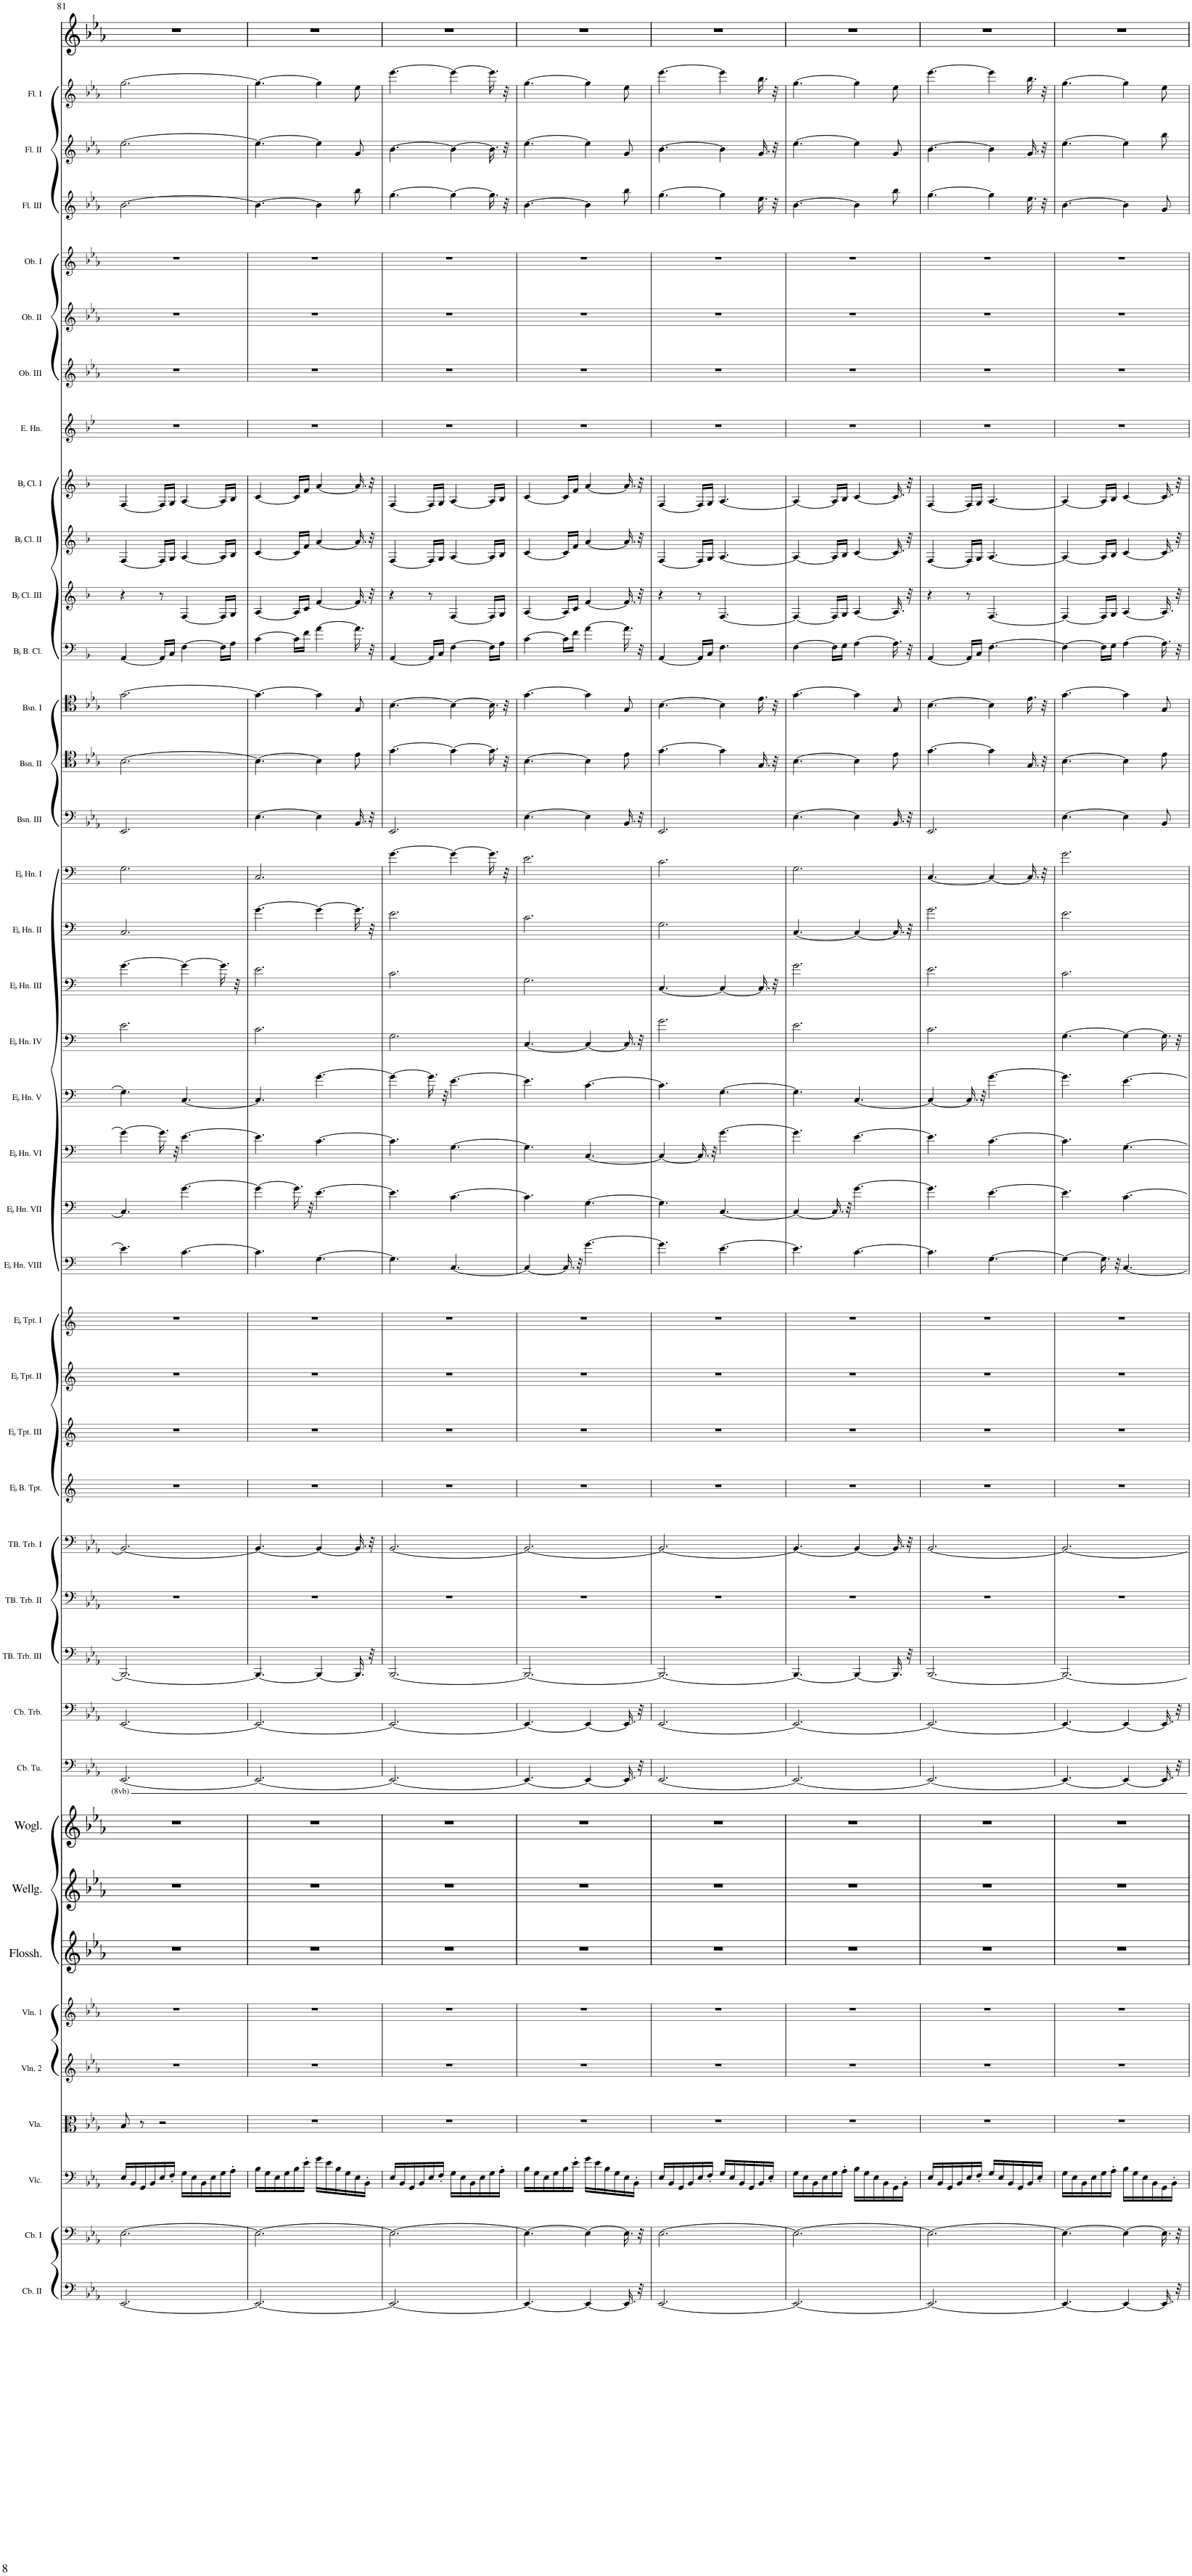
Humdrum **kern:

**kern	**kern	**kern	**kern	**kern	**kern	**kern	**kern	**kern	**kern	**kern	**kern	**kern	**kern	**kern	**kern	**kern	**kern	**kern	**kern	**kern	**kern	**kern	**kern	**kern	**kern	**kern	**kern	**kern	**kern	**kern	**kern	**kern	**kern	**kern	**kern	**kern	**kern	**kern	**kern	**kern
*part41	*part40	*part39	*part38	*part37	*part36	*part35	*part34	*part33	*part32	*part31	*part30	*part29	*part28	*part27	*part26	*part25	*part24	*part23	*part22	*part21	*part20	*part19	*part18	*part17	*part16	*part15	*part14	*part13	*part12	*part11	*part10	*part9	*part8	*part7	*part6	*part5	*part4	*part3	*part2	*part1
*staff41	*staff40	*staff39	*staff38	*staff37	*staff36	*staff35	*staff34	*staff33	*staff32	*staff31	*staff30	*staff29	*staff28	*staff27	*staff26	*staff25	*staff24	*staff23	*staff22	*staff21	*staff20	*staff19	*staff18	*staff17	*staff16	*staff15	*staff14	*staff13	*staff12	*staff11	*staff10	*staff9	*staff8	*staff7	*staff6	*staff5	*staff4	*staff3	*staff2	*staff1
*I"Contrabass II	*I"Contrabass I	*I"Violoncello	*I"Viola	*I"Violin 2	*I"Violin 1	*I"Flosshilde	*I"Wellgunde	*I"Woglinde	*I"Contrabass Tuba	*I"Contrabass Trombone	*I"Tenorbass Trombone III	*I"Tenorbass Trombone II	*I"Tenorbass Trombone I	*I"EaccidentalFlat Bass Trumpet	*I"EaccidentalFlat Trumpet III	*I"EaccidentalFlat Trumpet II	*I"EaccidentalFlat Trumpet I	*I"EaccidentalFlat Horn VIII	*I"EaccidentalFlat Horn VII	*I"EaccidentalFlat Horn VI	*I"EaccidentalFlat Horn V	*I"EaccidentalFlat Horn IV	*I"EaccidentalFlat Horn III	*I"EaccidentalFlat Horn II	*I"EaccidentalFlat Horn I	*I"Bassoon III	*I"Bassoon II	*I"Bassoon I	*I"BaccidentalFlat Bass Clarinet	*I"BaccidentalFlat Clarinet III	*I"BaccidentalFlat Clarinet II	*I"BaccidentalFlat Clarinet I	*I"English Horn	*I"Oboe III	*I"Oboe II	*I"Oboe I	*I"Flute III	*I"Flute II	*I"Flute I	*I"Voice
*I'Cb. II	*I'Cb. I	*I'Vlc.	*I'Vla.	*I'Vln. 2	*I'Vln. 1	*I'Flossh.	*I'Wellg.	*I'Wogl.	*I'Cb. Tu.	*I'Cb. Trb.	*I'TB. Trb. III	*I'TB. Trb. II	*I'TB. Trb. I	*I'EaccidentalFlat B. Tpt.	*I'EaccidentalFlat Tpt. III	*I'EaccidentalFlat Tpt. II	*I'EaccidentalFlat Tpt. I	*I'EaccidentalFlat Hn. VIII	*I'EaccidentalFlat Hn. VII	*I'EaccidentalFlat Hn. VI	*I'EaccidentalFlat Hn. V	*I'EaccidentalFlat Hn. IV	*I'EaccidentalFlat Hn. III	*I'EaccidentalFlat Hn. II	*I'EaccidentalFlat Hn. I	*I'Bsn. III	*I'Bsn. II	*I'Bsn. I	*I'BaccidentalFlat B. Cl.	*I'BaccidentalFlat Cl. III	*I'BaccidentalFlat Cl. II	*I'BaccidentalFlat Cl. I	*I'E. Hn.	*I'Ob. III	*I'Ob. II	*I'Ob. I	*I'Fl. III	*I'Fl. II	*I'Fl. I	*
!!LO:PB:g=z
*clefF4	*clefF4	*clefF4	*clefC3	*clefG2	*clefG2	*clefG2	*clefG2	*clefG2	*clefF4	*clefF4	*clefF4	*clefF4	*clefF4	*clefG2	*clefG2	*clefG2	*clefG2	*clefF4	*clefF4	*clefF4	*clefF4	*clefF4	*clefF4	*clefF4	*clefF4	*clefF4	*clefC4	*clefC4	*clefF4	*clefG2	*clefG2	*clefG2	*clefG2	*clefG2	*clefG2	*clefG2	*clefG2	*clefG2	*clefG2	*clefG2
*Trd7c12	*Trd7c12	*	*	*	*	*	*	*	*	*	*	*	*	*Trd5c9	*Trd-2c-3	*Trd-2c-3	*Trd-2c-3	*Trd-2c-3	*Trd-2c-3	*Trd-2c-3	*Trd-2c-3	*Trd-2c-3	*Trd-2c-3	*Trd-2c-3	*Trd-2c-3	*	*	*	*Trd1c2	*Trd1c2	*Trd1c2	*Trd1c2	*Trd4c7	*	*	*	*	*	*	*
*k[b-e-a-]	*k[b-e-a-]	*k[b-e-a-]	*k[b-e-a-]	*k[b-e-a-]	*k[b-e-a-]	*k[b-e-a-]	*k[b-e-a-]	*k[b-e-a-]	*k[b-e-a-]	*k[b-e-a-]	*k[b-e-a-]	*k[b-e-a-]	*k[b-e-a-]	*k[]	*k[]	*k[]	*k[]	*k[]	*k[]	*k[]	*k[]	*k[]	*k[]	*k[]	*k[]	*k[b-e-a-]	*k[b-e-a-]	*k[b-e-a-]	*k[b-]	*k[b-]	*k[b-]	*k[b-]	*k[b-e-]	*k[b-e-a-]	*k[b-e-a-]	*k[b-e-a-]	*k[b-e-a-]	*k[b-e-a-]	*k[b-e-a-]	*k[b-e-a-]
*M6/8	*M6/8	*M6/8	*M6/8	*M6/8	*M6/8	*M6/8	*M6/8	*M6/8	*M6/8	*M6/8	*M6/8	*M6/8	*M6/8	*M6/8	*M6/8	*M6/8	*M6/8	*M6/8	*M6/8	*M6/8	*M6/8	*M6/8	*M6/8	*M6/8	*M6/8	*M6/8	*M6/8	*M6/8	*M6/8	*M6/8	*M6/8	*M6/8	*M6/8	*M6/8	*M6/8	*M6/8	*M6/8	*M6/8	*M6/8	*M6/8
=81	=81	=81	=81	=81	=81	=81	=81	=81	=81	=81	=81	=81	=81	=81	=81	=81	=81	=81	=81	=81	=81	=81	=81	=81	=81	=81	=81	=81	=81	=81	=81	=81	=81	=81	=81	=81	=81	=81	=81	=81
[2.EE-/	[2.E-\	16E-/LL	8B-/	2.r	2.r	2.r	2.r	2.r	[2.EEE-/	[2.EE-/	2.BBB-/_	2.r	2.BB-/_	2.r	2.r	2.r	2.r	4.e\]	4.C/]	4g\_	4.G\]	2.e\	[4.g\	2.C/	2.G\	2.EE-/	[2.B-\	[2.g\	[4AA/	4r	[4F/	[4F/	2.r	2.r	2.r	2.r	[2.b-\	[2.ee-\	[2.gg\	2.r
.	.	16BB-/	.	.	.	.	.	.	.	.	.	.	.	.	.	.	.	.	.	.	.	.	.	.	.	.	.	.	.	.	.	.	.	.	.	.	.	.	.	.
.	.	16GG/	8r	.	.	.	.	.	.	.	.	.	.	.	.	.	.	.	.	.	.	.	.	.	.	.	.	.	.	.	.	.	.	.	.	.	.	.	.	.
.	.	16BB-/	.	.	.	.	.	.	.	.	.	.	.	.	.	.	.	.	.	.	.	.	.	.	.	.	.	.	.	.	.	.	.	.	.	.	.	.	.	.
.	.	16E-/	2r	.	.	.	.	.	.	.	.	.	.	.	.	.	.	.	.	16.g\]	.	.	.	.	.	.	.	.	16AA/LL]	8r	16F/LL]	16F/LL]	.	.	.	.	.	.	.	.
.	.	16F'/JJ	.	.	.	.	.	.	.	.	.	.	.	.	.	.	.	.	.	.	.	.	.	.	.	.	.	.	16C/JJ	.	16G/JJ	16G/JJ	.	.	.	.	.	.	.	.
.	.	.	.	.	.	.	.	.	.	.	.	.	.	.	.	.	.	.	.	32r	.	.	.	.	.	.	.	.	.	.	.	.	.	.	.	.	.	.	.	.
.	.	16G\LL	.	.	.	.	.	.	.	.	.	.	.	.	.	.	.	[4.c\	[4.g\	[4.e\	[4.C/	.	4g\_	.	.	.	.	.	[4F\	[4F/	[4A/	[4A/	.	.	.	.	.	.	.	.
.	.	16E-\	.	.	.	.	.	.	.	.	.	.	.	.	.	.	.	.	.	.	.	.	.	.	.	.	.	.	.	.	.	.	.	.	.	.	.	.	.	.
.	.	16BB-\	.	.	.	.	.	.	.	.	.	.	.	.	.	.	.	.	.	.	.	.	.	.	.	.	.	.	.	.	.	.	.	.	.	.	.	.	.	.
.	.	16E-\	.	.	.	.	.	.	.	.	.	.	.	.	.	.	.	.	.	.	.	.	.	.	.	.	.	.	.	.	.	.	.	.	.	.	.	.	.	.
.	.	16G\	.	.	.	.	.	.	.	.	.	.	.	.	.	.	.	.	.	.	.	.	16.g\]	.	.	.	.	.	16F\LL]	16F/LL]	16A/LL]	16A/LL]	.	.	.	.	.	.	.	.
.	.	16A-'\JJ	.	.	.	.	.	.	.	.	.	.	.	.	.	.	.	.	.	.	.	.	.	.	.	.	.	.	16A\JJ	16G/JJ	16B-/JJ	16B-/JJ	.	.	.	.	.	.	.	.
.	.	.	.	.	.	.	.	.	.	.	.	.	.	.	.	.	.	.	.	.	.	.	32r	.	.	.	.	.	.	.	.	.	.	.	.	.	.	.	.	.
=82	=82	=82	=82	=82	=82	=82	=82	=82	=82	=82	=82	=82	=82	=82	=82	=82	=82	=82	=82	=82	=82	=82	=82	=82	=82	=82	=82	=82	=82	=82	=82	=82	=82	=82	=82	=82	=82	=82	=82	=82
2.EE-/_	2.E-\_	16B-\LL	2.r	2.r	2.r	2.r	2.r	2.r	2.EEE-/_	2.EE-/_	4.BBB-/_	2.r	4.BB-/_	2.r	2.r	2.r	2.r	4.c\]	4g\_	4.e\]	4.C/]	2.c\	2.e\	[4.g\	2.C/	[4.E-\	4.B-\_	4.g\_	[4c\	[4A/	[4c/	[4c/	2.r	2.r	2.r	2.r	4.b-\_	4.ee-\_	4.gg\_	2.r
.	.	16G\	.	.	.	.	.	.	.	.	.	.	.	.	.	.	.	.	.	.	.	.	.	.	.	.	.	.	.	.	.	.	.	.	.	.	.	.	.	.
.	.	16E-\	.	.	.	.	.	.	.	.	.	.	.	.	.	.	.	.	.	.	.	.	.	.	.	.	.	.	.	.	.	.	.	.	.	.	.	.	.	.
.	.	16G\	.	.	.	.	.	.	.	.	.	.	.	.	.	.	.	.	.	.	.	.	.	.	.	.	.	.	.	.	.	.	.	.	.	.	.	.	.	.
.	.	16B-\	.	.	.	.	.	.	.	.	.	.	.	.	.	.	.	.	16.g\]	.	.	.	.	.	.	.	.	.	16c\LL]	16A/LL]	16c/LL]	16c/LL]	.	.	.	.	.	.	.	.
.	.	16e-'\JJ	.	.	.	.	.	.	.	.	.	.	.	.	.	.	.	.	.	.	.	.	.	.	.	.	.	.	16f\JJ	16c/JJ	16f/JJ	16f/JJ	.	.	.	.	.	.	.	.
.	.	.	.	.	.	.	.	.	.	.	.	.	.	.	.	.	.	.	32r	.	.	.	.	.	.	.	.	.	.	.	.	.	.	.	.	.	.	.	.	.
.	.	16g\LL	.	.	.	.	.	.	.	.	4BBB-/_	.	4BB-/_	.	.	.	.	[4.G\	[4.e\	[4.c\	[4.g\	.	.	4g\_	.	4E-\]	4B-\]	4g\]	[4a\	[4f/	[4a/	[4a/	.	.	.	.	4b-\]	4ee-\]	4gg\]	.
.	.	16e-\	.	.	.	.	.	.	.	.	.	.	.	.	.	.	.	.	.	.	.	.	.	.	.	.	.	.	.	.	.	.	.	.	.	.	.	.	.	.
.	.	16B-\	.	.	.	.	.	.	.	.	.	.	.	.	.	.	.	.	.	.	.	.	.	.	.	.	.	.	.	.	.	.	.	.	.	.	.	.	.	.
.	.	16G\	.	.	.	.	.	.	.	.	.	.	.	.	.	.	.	.	.	.	.	.	.	.	.	.	.	.	.	.	.	.	.	.	.	.	.	.	.	.
.	.	16E-\	.	.	.	.	.	.	.	.	16.BBB-/]	.	16.BB-/]	.	.	.	.	.	.	.	.	.	.	16.g\]	.	16.BB-/	8e-\	8G/	16.a\]	16.f/]	16.a/]	16.a/]	.	.	.	.	8bb-\	8g/	8ee-\	.
.	.	16BB-'\JJ	.	.	.	.	.	.	.	.	.	.	.	.	.	.	.	.	.	.	.	.	.	.	.	.	.	.	.	.	.	.	.	.	.	.	.	.	.	.
.	.	.	.	.	.	.	.	.	.	.	32r	.	32r	.	.	.	.	.	.	.	.	.	.	32r	.	32r	.	.	32r	32r	32r	32r	.	.	.	.	.	.	.	.
=83	=83	=83	=83	=83	=83	=83	=83	=83	=83	=83	=83	=83	=83	=83	=83	=83	=83	=83	=83	=83	=83	=83	=83	=83	=83	=83	=83	=83	=83	=83	=83	=83	=83	=83	=83	=83	=83	=83	=83	=83
2.EE-/_	2.E-\_	16E-/LL	2.r	2.r	2.r	2.r	2.r	2.r	2.EEE-/_	2.EE-/_	[2.BBB-/	2.r	[2.BB-/	2.r	2.r	2.r	2.r	4.G\]	4.e\]	4.c\]	4g\_	2.G\	2.c\	2.e\	[4.g\	2.EE-/	[4.g\	[4.B-\	[4AA/	4r	[4F/	[4F/	2.r	2.r	2.r	2.r	[4.gg\	[4.b-\	[4.eee-\	2.r
.	.	16BB-/	.	.	.	.	.	.	.	.	.	.	.	.	.	.	.	.	.	.	.	.	.	.	.	.	.	.	.	.	.	.	.	.	.	.	.	.	.	.
.	.	16GG/	.	.	.	.	.	.	.	.	.	.	.	.	.	.	.	.	.	.	.	.	.	.	.	.	.	.	.	.	.	.	.	.	.	.	.	.	.	.
.	.	16BB-/	.	.	.	.	.	.	.	.	.	.	.	.	.	.	.	.	.	.	.	.	.	.	.	.	.	.	.	.	.	.	.	.	.	.	.	.	.	.
.	.	16E-/	.	.	.	.	.	.	.	.	.	.	.	.	.	.	.	.	.	.	16.g\]	.	.	.	.	.	.	.	16AA/LL]	8r	16F/LL]	16F/LL]	.	.	.	.	.	.	.	.
.	.	16F'/JJ	.	.	.	.	.	.	.	.	.	.	.	.	.	.	.	.	.	.	.	.	.	.	.	.	.	.	16C/JJ	.	16G/JJ	16G/JJ	.	.	.	.	.	.	.	.
.	.	.	.	.	.	.	.	.	.	.	.	.	.	.	.	.	.	.	.	.	32r	.	.	.	.	.	.	.	.	.	.	.	.	.	.	.	.	.	.	.
.	.	16G\LL	.	.	.	.	.	.	.	.	.	.	.	.	.	.	.	[4.C/	[4.c\	[4.G\	[4.e\	.	.	.	4g\_	.	4g\_	4B-\_	[4F\	[4F/	[4A/	[4A/	.	.	.	.	4gg\_	4b-\_	4eee-\_	.
.	.	16E-\	.	.	.	.	.	.	.	.	.	.	.	.	.	.	.	.	.	.	.	.	.	.	.	.	.	.	.	.	.	.	.	.	.	.	.	.	.	.
.	.	16BB-\	.	.	.	.	.	.	.	.	.	.	.	.	.	.	.	.	.	.	.	.	.	.	.	.	.	.	.	.	.	.	.	.	.	.	.	.	.	.
.	.	16E-\	.	.	.	.	.	.	.	.	.	.	.	.	.	.	.	.	.	.	.	.	.	.	.	.	.	.	.	.	.	.	.	.	.	.	.	.	.	.
.	.	16G\	.	.	.	.	.	.	.	.	.	.	.	.	.	.	.	.	.	.	.	.	.	.	16.g\]	.	16.g\]	16.B-\]	16F\LL]	16F/LL]	16A/LL]	16A/LL]	.	.	.	.	16.gg\]	16.b-\]	16.eee-\]	.
.	.	16A-'\JJ	.	.	.	.	.	.	.	.	.	.	.	.	.	.	.	.	.	.	.	.	.	.	.	.	.	.	16A\JJ	16G/JJ	16B-/JJ	16B-/JJ	.	.	.	.	.	.	.	.
.	.	.	.	.	.	.	.	.	.	.	.	.	.	.	.	.	.	.	.	.	.	.	.	.	32r	.	32r	32r	.	.	.	.	.	.	.	.	32r	32r	32r	.
=84	=84	=84	=84	=84	=84	=84	=84	=84	=84	=84	=84	=84	=84	=84	=84	=84	=84	=84	=84	=84	=84	=84	=84	=84	=84	=84	=84	=84	=84	=84	=84	=84	=84	=84	=84	=84	=84	=84	=84	=84
4.EE-/_	4.E-\_	16B-\LL	2.r	2.r	2.r	2.r	2.r	2.r	4.EEE-/_	4.EE-/_	2.BBB-/_	2.r	2.BB-/_	2.r	2.r	2.r	2.r	4C/_	4.c\]	4.G\]	4.e\]	[4.C/	2.G\	2.c\	2.e\	[4.E-\	[4.B-\	[4.g\	[4c\	[4A/	[4c/	[4c/	2.r	2.r	2.r	2.r	[4.b-\	[4.ee-\	[4.gg\	2.r
.	.	16G\	.	.	.	.	.	.	.	.	.	.	.	.	.	.	.	.	.	.	.	.	.	.	.	.	.	.	.	.	.	.	.	.	.	.	.	.	.	.
.	.	16E-\	.	.	.	.	.	.	.	.	.	.	.	.	.	.	.	.	.	.	.	.	.	.	.	.	.	.	.	.	.	.	.	.	.	.	.	.	.	.
.	.	16G\	.	.	.	.	.	.	.	.	.	.	.	.	.	.	.	.	.	.	.	.	.	.	.	.	.	.	.	.	.	.	.	.	.	.	.	.	.	.
.	.	16B-\	.	.	.	.	.	.	.	.	.	.	.	.	.	.	.	16.C/]	.	.	.	.	.	.	.	.	.	.	16c\LL]	16A/LL]	16c/LL]	16c/LL]	.	.	.	.	.	.	.	.
.	.	16e-'\JJ	.	.	.	.	.	.	.	.	.	.	.	.	.	.	.	.	.	.	.	.	.	.	.	.	.	.	16f\JJ	16c/JJ	16f/JJ	16f/JJ	.	.	.	.	.	.	.	.
.	.	.	.	.	.	.	.	.	.	.	.	.	.	.	.	.	.	32r	.	.	.	.	.	.	.	.	.	.	.	.	.	.	.	.	.	.	.	.	.	.
4EE-/_	4E-\_	16g\LL	.	.	.	.	.	.	4EEE-/_	4EE-/_	.	.	.	.	.	.	.	[4.g\	[4.G\	[4.C/	[4.c\	4C/_	.	.	.	4E-\]	4B-\]	4g\]	[4a\	[4f/	[4a/	[4a/	.	.	.	.	4b-\]	4ee-\]	4gg\]	.
.	.	16e-\	.	.	.	.	.	.	.	.	.	.	.	.	.	.	.	.	.	.	.	.	.	.	.	.	.	.	.	.	.	.	.	.	.	.	.	.	.	.
.	.	16B-\	.	.	.	.	.	.	.	.	.	.	.	.	.	.	.	.	.	.	.	.	.	.	.	.	.	.	.	.	.	.	.	.	.	.	.	.	.	.
.	.	16G\	.	.	.	.	.	.	.	.	.	.	.	.	.	.	.	.	.	.	.	.	.	.	.	.	.	.	.	.	.	.	.	.	.	.	.	.	.	.
16.EE-/]	16.E-\]	16E-\	.	.	.	.	.	.	16.EEE-/]	16.EE-/]	.	.	.	.	.	.	.	.	.	.	.	16.C/]	.	.	.	16.BB-/	8e-\	8G/	16.a\]	16.f/]	16.a/]	16.a/]	.	.	.	.	8bb-\	8g/	8ee-\	.
.	.	16BB-'\JJ	.	.	.	.	.	.	.	.	.	.	.	.	.	.	.	.	.	.	.	.	.	.	.	.	.	.	.	.	.	.	.	.	.	.	.	.	.	.
32r	32r	.	.	.	.	.	.	.	32r	32r	.	.	.	.	.	.	.	.	.	.	.	32r	.	.	.	32r	.	.	32r	32r	32r	32r	.	.	.	.	.	.	.	.
=85	=85	=85	=85	=85	=85	=85	=85	=85	=85	=85	=85	=85	=85	=85	=85	=85	=85	=85	=85	=85	=85	=85	=85	=85	=85	=85	=85	=85	=85	=85	=85	=85	=85	=85	=85	=85	=85	=85	=85	=85
[2.EE-/	[2.E-\	16E-/LL	2.r	2.r	2.r	2.r	2.r	2.r	[2.EEE-/	[2.EE-/	2.BBB-/_	2.r	2.BB-/_	2.r	2.r	2.r	2.r	4.g\]	4.G\]	4C/_	4.c\]	2.g\	[4.C/	2.G\	2.c\	2.EE-/	[4.g\	[4.B-\	[4AA/	4r	[4F/	[4F/	2.r	2.r	2.r	2.r	[4.gg\	[4.b-\	[4.eee-\	2.r
.	.	16BB-/	.	.	.	.	.	.	.	.	.	.	.	.	.	.	.	.	.	.	.	.	.	.	.	.	.	.	.	.	.	.	.	.	.	.	.	.	.	.
.	.	16GG/	.	.	.	.	.	.	.	.	.	.	.	.	.	.	.	.	.	.	.	.	.	.	.	.	.	.	.	.	.	.	.	.	.	.	.	.	.	.
.	.	16BB-/	.	.	.	.	.	.	.	.	.	.	.	.	.	.	.	.	.	.	.	.	.	.	.	.	.	.	.	.	.	.	.	.	.	.	.	.	.	.
.	.	16E-/	.	.	.	.	.	.	.	.	.	.	.	.	.	.	.	.	.	16.C/]	.	.	.	.	.	.	.	.	16AA/LL]	8r	16F/LL]	16F/LL]	.	.	.	.	.	.	.	.
.	.	16F'/JJ	.	.	.	.	.	.	.	.	.	.	.	.	.	.	.	.	.	.	.	.	.	.	.	.	.	.	16C/JJ	.	16G/JJ	16G/JJ	.	.	.	.	.	.	.	.
.	.	.	.	.	.	.	.	.	.	.	.	.	.	.	.	.	.	.	.	32r	.	.	.	.	.	.	.	.	.	.	.	.	.	.	.	.	.	.	.	.
.	.	16G/LL	.	.	.	.	.	.	.	.	.	.	.	.	.	.	.	[4.e\	[4.C/	[4.g\	[4.G\	.	4C/_	.	.	.	4g\]	4B-\]	4.F\	[4.F/	[4.A/	[4.A/	.	.	.	.	4gg\]	4b-\]	4eee-\]	.
.	.	16E-/	.	.	.	.	.	.	.	.	.	.	.	.	.	.	.	.	.	.	.	.	.	.	.	.	.	.	.	.	.	.	.	.	.	.	.	.	.	.
.	.	16BB-/	.	.	.	.	.	.	.	.	.	.	.	.	.	.	.	.	.	.	.	.	.	.	.	.	.	.	.	.	.	.	.	.	.	.	.	.	.	.
.	.	16GG/	.	.	.	.	.	.	.	.	.	.	.	.	.	.	.	.	.	.	.	.	.	.	.	.	.	.	.	.	.	.	.	.	.	.	.	.	.	.
.	.	16BB-/	.	.	.	.	.	.	.	.	.	.	.	.	.	.	.	.	.	.	.	.	16.C/]	.	.	.	16.G/	16.e-\	.	.	.	.	.	.	.	.	16.ee-\	16.g/	16.bb-\	.
.	.	16E-'/JJ	.	.	.	.	.	.	.	.	.	.	.	.	.	.	.	.	.	.	.	.	.	.	.	.	.	.	.	.	.	.	.	.	.	.	.	.	.	.
.	.	.	.	.	.	.	.	.	.	.	.	.	.	.	.	.	.	.	.	.	.	.	32r	.	.	.	32r	32r	.	.	.	.	.	.	.	.	32r	32r	32r	.
=86	=86	=86	=86	=86	=86	=86	=86	=86	=86	=86	=86	=86	=86	=86	=86	=86	=86	=86	=86	=86	=86	=86	=86	=86	=86	=86	=86	=86	=86	=86	=86	=86	=86	=86	=86	=86	=86	=86	=86	=86
2.EE-/_	2.E-\_	16G\LL	2.r	2.r	2.r	2.r	2.r	2.r	2.EEE-/_	2.EE-/_	4.BBB-/_	2.r	4.BB-/_	2.r	2.r	2.r	2.r	4.e\]	4C/_	4.g\]	4.G\]	2.e\	2.g\	[4.C/	2.G\	[4.E-\	[4.B-\	[4.g\	[4F\	4F/_	4A/_	4A/_	2.r	2.r	2.r	2.r	[4.b-\	[4.ee-\	[4.gg\	2.r
.	.	16E-\	.	.	.	.	.	.	.	.	.	.	.	.	.	.	.	.	.	.	.	.	.	.	.	.	.	.	.	.	.	.	.	.	.	.	.	.	.	.
.	.	16BB-\	.	.	.	.	.	.	.	.	.	.	.	.	.	.	.	.	.	.	.	.	.	.	.	.	.	.	.	.	.	.	.	.	.	.	.	.	.	.
.	.	16E-\	.	.	.	.	.	.	.	.	.	.	.	.	.	.	.	.	.	.	.	.	.	.	.	.	.	.	.	.	.	.	.	.	.	.	.	.	.	.
.	.	16G\	.	.	.	.	.	.	.	.	.	.	.	.	.	.	.	.	16.C/]	.	.	.	.	.	.	.	.	.	16F\LL]	16F/LL]	16A/LL]	16A/LL]	.	.	.	.	.	.	.	.
.	.	16A-'\JJ	.	.	.	.	.	.	.	.	.	.	.	.	.	.	.	.	.	.	.	.	.	.	.	.	.	.	16G\JJ	16G/JJ	16B-/JJ	16B-/JJ	.	.	.	.	.	.	.	.
.	.	.	.	.	.	.	.	.	.	.	.	.	.	.	.	.	.	.	32r	.	.	.	.	.	.	.	.	.	.	.	.	.	.	.	.	.	.	.	.	.
.	.	16B-\LL	.	.	.	.	.	.	.	.	4BBB-/_	.	4BB-/_	.	.	.	.	[4.c\	[4.g\	[4.e\	[4.C/	.	.	4C/_	.	4E-\]	4B-\]	4g\]	[4A\	[4A/	[4c/	[4c/	.	.	.	.	4b-\]	4ee-\]	4gg\]	.
.	.	16G\	.	.	.	.	.	.	.	.	.	.	.	.	.	.	.	.	.	.	.	.	.	.	.	.	.	.	.	.	.	.	.	.	.	.	.	.	.	.
.	.	16E-\	.	.	.	.	.	.	.	.	.	.	.	.	.	.	.	.	.	.	.	.	.	.	.	.	.	.	.	.	.	.	.	.	.	.	.	.	.	.
.	.	16BB-\	.	.	.	.	.	.	.	.	.	.	.	.	.	.	.	.	.	.	.	.	.	.	.	.	.	.	.	.	.	.	.	.	.	.	.	.	.	.
.	.	16GG\	.	.	.	.	.	.	.	.	16.BBB-/]	.	16.BB-/]	.	.	.	.	.	.	.	.	.	.	16.C/]	.	16.BB-/	8e-\	8G/	16.A\]	16.A/]	16.c/]	16.c/]	.	.	.	.	8bb-\	8g/	8ee-\	.
.	.	16BB-'\JJ	.	.	.	.	.	.	.	.	.	.	.	.	.	.	.	.	.	.	.	.	.	.	.	.	.	.	.	.	.	.	.	.	.	.	.	.	.	.
.	.	.	.	.	.	.	.	.	.	.	32r	.	32r	.	.	.	.	.	.	.	.	.	.	32r	.	32r	.	.	32r	32r	32r	32r	.	.	.	.	.	.	.	.
=87	=87	=87	=87	=87	=87	=87	=87	=87	=87	=87	=87	=87	=87	=87	=87	=87	=87	=87	=87	=87	=87	=87	=87	=87	=87	=87	=87	=87	=87	=87	=87	=87	=87	=87	=87	=87	=87	=87	=87	=87
2.EE-/_	2.E-\_	16E-/LL	2.r	2.r	2.r	2.r	2.r	2.r	2.EEE-/_	2.EE-/_	[2.BBB-/	2.r	[2.BB-/	2.r	2.r	2.r	2.r	4.c\]	4.g\]	4.e\]	4C/_	2.c\	2.e\	2.g\	[4.C/	2.EE-/	[4.g\	[4.B-\	[4AA/	4r	[4F/	[4F/	2.r	2.r	2.r	2.r	[4.gg\	[4.b-\	[4.eee-\	2.r
.	.	16BB-/	.	.	.	.	.	.	.	.	.	.	.	.	.	.	.	.	.	.	.	.	.	.	.	.	.	.	.	.	.	.	.	.	.	.	.	.	.	.
.	.	16GG/	.	.	.	.	.	.	.	.	.	.	.	.	.	.	.	.	.	.	.	.	.	.	.	.	.	.	.	.	.	.	.	.	.	.	.	.	.	.
.	.	16BB-/	.	.	.	.	.	.	.	.	.	.	.	.	.	.	.	.	.	.	.	.	.	.	.	.	.	.	.	.	.	.	.	.	.	.	.	.	.	.
.	.	16E-/	.	.	.	.	.	.	.	.	.	.	.	.	.	.	.	.	.	.	16.C/]	.	.	.	.	.	.	.	16AA/LL]	8r	16F/LL]	16F/LL]	.	.	.	.	.	.	.	.
.	.	16F'/JJ	.	.	.	.	.	.	.	.	.	.	.	.	.	.	.	.	.	.	.	.	.	.	.	.	.	.	16C/JJ	.	16G/JJ	16G/JJ	.	.	.	.	.	.	.	.
.	.	.	.	.	.	.	.	.	.	.	.	.	.	.	.	.	.	.	.	.	32r	.	.	.	.	.	.	.	.	.	.	.	.	.	.	.	.	.	.	.
.	.	16G/LL	.	.	.	.	.	.	.	.	.	.	.	.	.	.	.	[4.G\	[4.e\	[4.c\	[4.g\	.	.	.	4C/_	.	4g\]	4B-\]	[4.F\	[4.F/	[4.A/	[4.A/	.	.	.	.	4gg\]	4b-\]	4eee-\]	.
.	.	16E-/	.	.	.	.	.	.	.	.	.	.	.	.	.	.	.	.	.	.	.	.	.	.	.	.	.	.	.	.	.	.	.	.	.	.	.	.	.	.
.	.	16BB-/	.	.	.	.	.	.	.	.	.	.	.	.	.	.	.	.	.	.	.	.	.	.	.	.	.	.	.	.	.	.	.	.	.	.	.	.	.	.
.	.	16GG/	.	.	.	.	.	.	.	.	.	.	.	.	.	.	.	.	.	.	.	.	.	.	.	.	.	.	.	.	.	.	.	.	.	.	.	.	.	.
.	.	16BB-/	.	.	.	.	.	.	.	.	.	.	.	.	.	.	.	.	.	.	.	.	.	.	16.C/]	.	16.G/	16.e-\	.	.	.	.	.	.	.	.	16.ee-\	16.g/	16.bb-\	.
.	.	16E-'/JJ	.	.	.	.	.	.	.	.	.	.	.	.	.	.	.	.	.	.	.	.	.	.	.	.	.	.	.	.	.	.	.	.	.	.	.	.	.	.
.	.	.	.	.	.	.	.	.	.	.	.	.	.	.	.	.	.	.	.	.	.	.	.	.	32r	.	32r	32r	.	.	.	.	.	.	.	.	32r	32r	32r	.
=88	=88	=88	=88	=88	=88	=88	=88	=88	=88	=88	=88	=88	=88	=88	=88	=88	=88	=88	=88	=88	=88	=88	=88	=88	=88	=88	=88	=88	=88	=88	=88	=88	=88	=88	=88	=88	=88	=88	=88	=88
4.EE-/_	4.E-\_	16G\LL	2.r	2.r	2.r	2.r	2.r	2.r	4.EEE-/_	4.EE-/_	2.BBB-/_	2.r	2.BB-/_	2.r	2.r	2.r	2.r	4G\_	4.e\]	4.c\]	4.g\]	[4.G\	2.c\	2.e\	2.g\	[4.E-\	[4.B-\	[4.g\	4F\_	4F/_	4A/_	4A/_	2.r	2.r	2.r	2.r	[4.b-\	[4.ee-\	[4.gg\	2.r
.	.	16E-\	.	.	.	.	.	.	.	.	.	.	.	.	.	.	.	.	.	.	.	.	.	.	.	.	.	.	.	.	.	.	.	.	.	.	.	.	.	.
.	.	16BB-\	.	.	.	.	.	.	.	.	.	.	.	.	.	.	.	.	.	.	.	.	.	.	.	.	.	.	.	.	.	.	.	.	.	.	.	.	.	.
.	.	16E-\	.	.	.	.	.	.	.	.	.	.	.	.	.	.	.	.	.	.	.	.	.	.	.	.	.	.	.	.	.	.	.	.	.	.	.	.	.	.
.	.	16G\	.	.	.	.	.	.	.	.	.	.	.	.	.	.	.	16.G\]	.	.	.	.	.	.	.	.	.	.	16F\LL]	16F/LL]	16A/LL]	16A/LL]	.	.	.	.	.	.	.	.
.	.	16A-'\JJ	.	.	.	.	.	.	.	.	.	.	.	.	.	.	.	.	.	.	.	.	.	.	.	.	.	.	16G\JJ	16G/JJ	16B-/JJ	16B-/JJ	.	.	.	.	.	.	.	.
.	.	.	.	.	.	.	.	.	.	.	.	.	.	.	.	.	.	32r	.	.	.	.	.	.	.	.	.	.	.	.	.	.	.	.	.	.	.	.	.	.
4EE-/_	4E-\_	16B-\LL	.	.	.	.	.	.	4EEE-/_	4EE-/_	.	.	.	.	.	.	.	[4.C/	[4.c\	[4.G\	[4.e\	4G\_	.	.	.	4E-\]	4B-\]	4g\]	[4A\	[4A/	[4c/	[4c/	.	.	.	.	4b-\]	4ee-\]	4gg\]	.
.	.	16G\	.	.	.	.	.	.	.	.	.	.	.	.	.	.	.	.	.	.	.	.	.	.	.	.	.	.	.	.	.	.	.	.	.	.	.	.	.	.
.	.	16E-\	.	.	.	.	.	.	.	.	.	.	.	.	.	.	.	.	.	.	.	.	.	.	.	.	.	.	.	.	.	.	.	.	.	.	.	.	.	.
.	.	16BB-\	.	.	.	.	.	.	.	.	.	.	.	.	.	.	.	.	.	.	.	.	.	.	.	.	.	.	.	.	.	.	.	.	.	.	.	.	.	.
16.EE-/]	16.E-\]	16GG\	.	.	.	.	.	.	16.EEE-/]	16.EE-/]	.	.	.	.	.	.	.	.	.	.	.	16.G\]	.	.	.	8BB-/	8e-\	8G/	16.A\]	16.A/]	16.c/]	16.c/]	.	.	.	.	8g/	8bb-\	8ee-\	.
.	.	16BB-'\JJ	.	.	.	.	.	.	.	.	.	.	.	.	.	.	.	.	.	.	.	.	.	.	.	.	.	.	.	.	.	.	.	.	.	.	.	.	.	.
32r	32r	.	.	.	.	.	.	.	32r	32r	.	.	.	.	.	.	.	.	.	.	.	32r	.	.	.	.	.	.	32r	32r	32r	32r	.	.	.	.	.	.	.	.
=	=	=	=	=	=	=	=	=	=	=	=	=	=	=	=	=	=	=	=	=	=	=	=	=	=	=	=	=	=	=	=	=	=	=	=	=	=	=	=	=
*-	*-	*-	*-	*-	*-	*-	*-	*-	*-	*-	*-	*-	*-	*-	*-	*-	*-	*-	*-	*-	*-	*-	*-	*-	*-	*-	*-	*-	*-	*-	*-	*-	*-	*-	*-	*-	*-	*-	*-	*-
